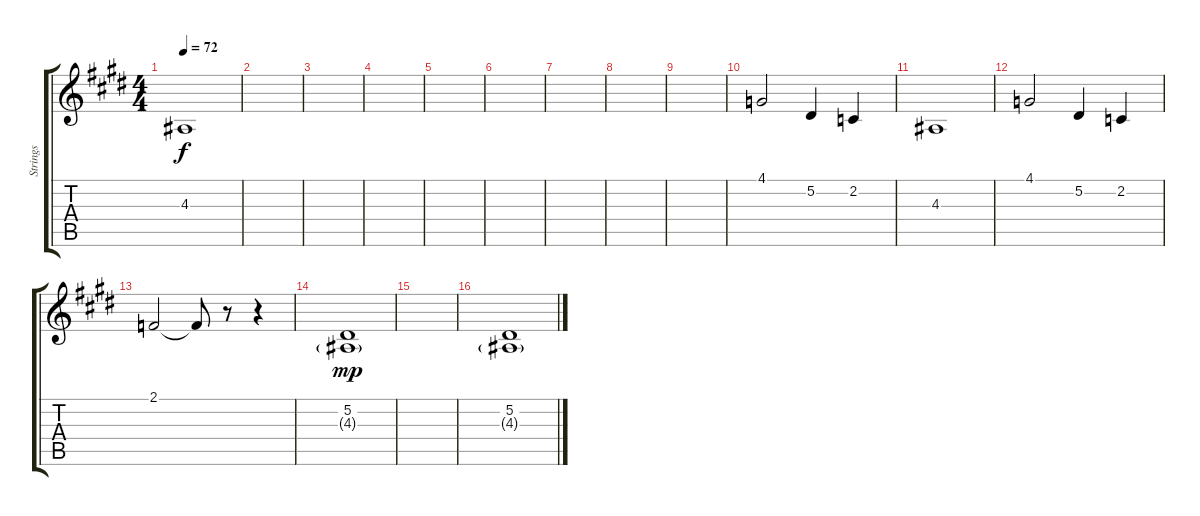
\track ("Strings" "Strings") {instrument stringensemble1}
\staff {score tabs}
\tuning (Eb4 Bb3 Gb3 Db3 Ab2 Eb2) {hide}
\ts (4 4)
\tempo 72
\clef g2
\ks e
4.3.1{dy f} |
|
|
|
|
|
|
|
|
4.1.2 5.2.4 2.2.4 |
4.3.1 |
4.1.2 5.2.4 2.2.4 |
2.1.2 2.1{t}.8 r.8 r.4 |
(5.2 4.3{g}).1{dy mp} |
|
(5.2 4.3{g}).1
